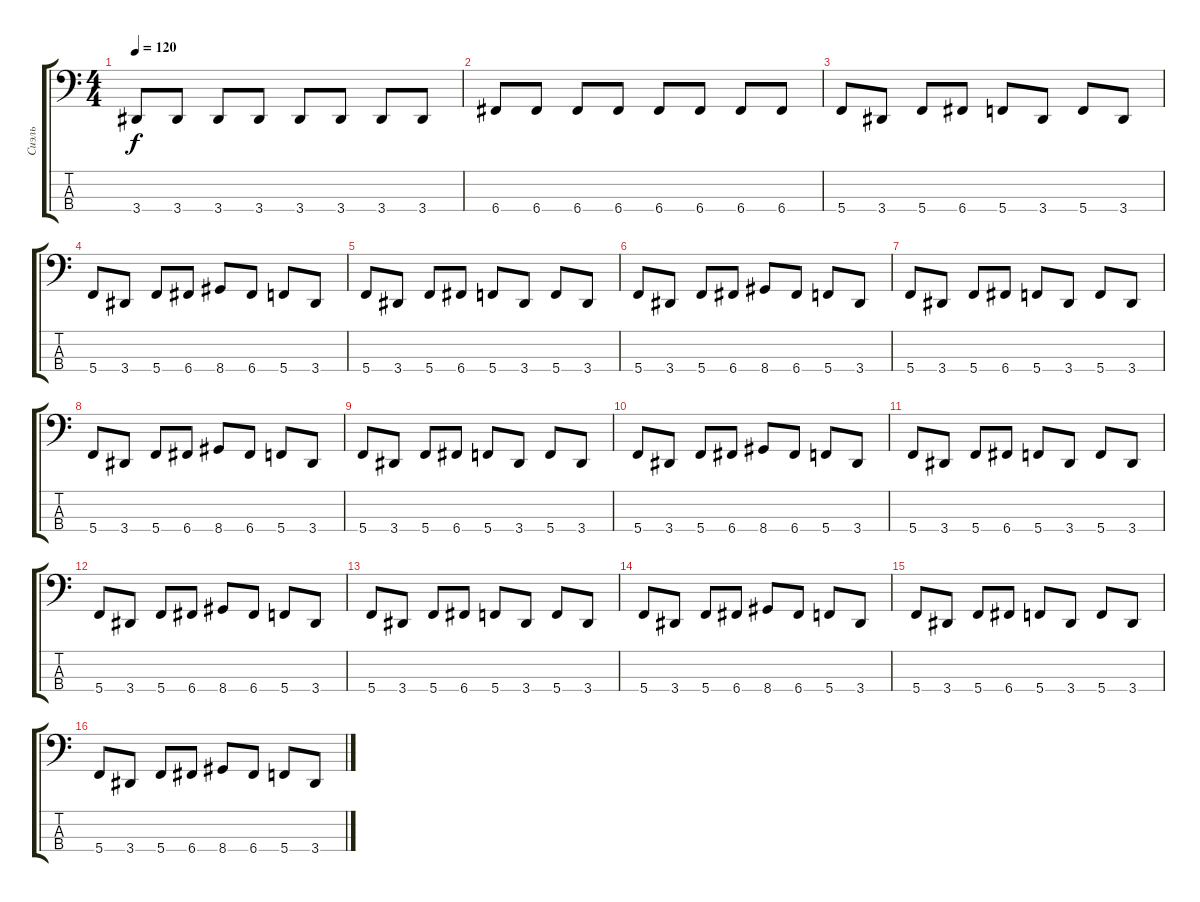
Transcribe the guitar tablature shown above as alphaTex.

\track ("Сиэль" "Сиэль") {instrument electricbassfinger}
\staff {score tabs}
\tuning (F2 C2 G1 C1) {hide}
\ts (4 4)
\tempo 120
\clef f4
\ks c
3.4.8{dy f} 3.4.8 3.4.8 3.4.8 3.4.8 3.4.8 3.4.8 3.4.8 |
6.4.8 6.4.8 6.4.8 6.4.8 6.4.8 6.4.8 6.4.8 6.4.8 |
5.4.8 3.4.8 5.4.8 6.4.8 5.4.8 3.4.8 5.4.8 3.4.8 |
5.4.8 3.4.8 5.4.8 6.4.8 8.4.8 6.4.8 5.4.8 3.4.8 |
5.4.8 3.4.8 5.4.8 6.4.8 5.4.8 3.4.8 5.4.8 3.4.8 |
5.4.8 3.4.8 5.4.8 6.4.8 8.4.8 6.4.8 5.4.8 3.4.8 |
5.4.8 3.4.8 5.4.8 6.4.8 5.4.8 3.4.8 5.4.8 3.4.8 |
5.4.8 3.4.8 5.4.8 6.4.8 8.4.8 6.4.8 5.4.8 3.4.8 |
5.4.8 3.4.8 5.4.8 6.4.8 5.4.8 3.4.8 5.4.8 3.4.8 |
5.4.8 3.4.8 5.4.8 6.4.8 8.4.8 6.4.8 5.4.8 3.4.8 |
5.4.8 3.4.8 5.4.8 6.4.8 5.4.8 3.4.8 5.4.8 3.4.8 |
5.4.8 3.4.8 5.4.8 6.4.8 8.4.8 6.4.8 5.4.8 3.4.8 |
5.4.8 3.4.8 5.4.8 6.4.8 5.4.8 3.4.8 5.4.8 3.4.8 |
5.4.8 3.4.8 5.4.8 6.4.8 8.4.8 6.4.8 5.4.8 3.4.8 |
5.4.8 3.4.8 5.4.8 6.4.8 5.4.8 3.4.8 5.4.8 3.4.8 |
5.4.8 3.4.8 5.4.8 6.4.8 8.4.8 6.4.8 5.4.8 3.4.8
